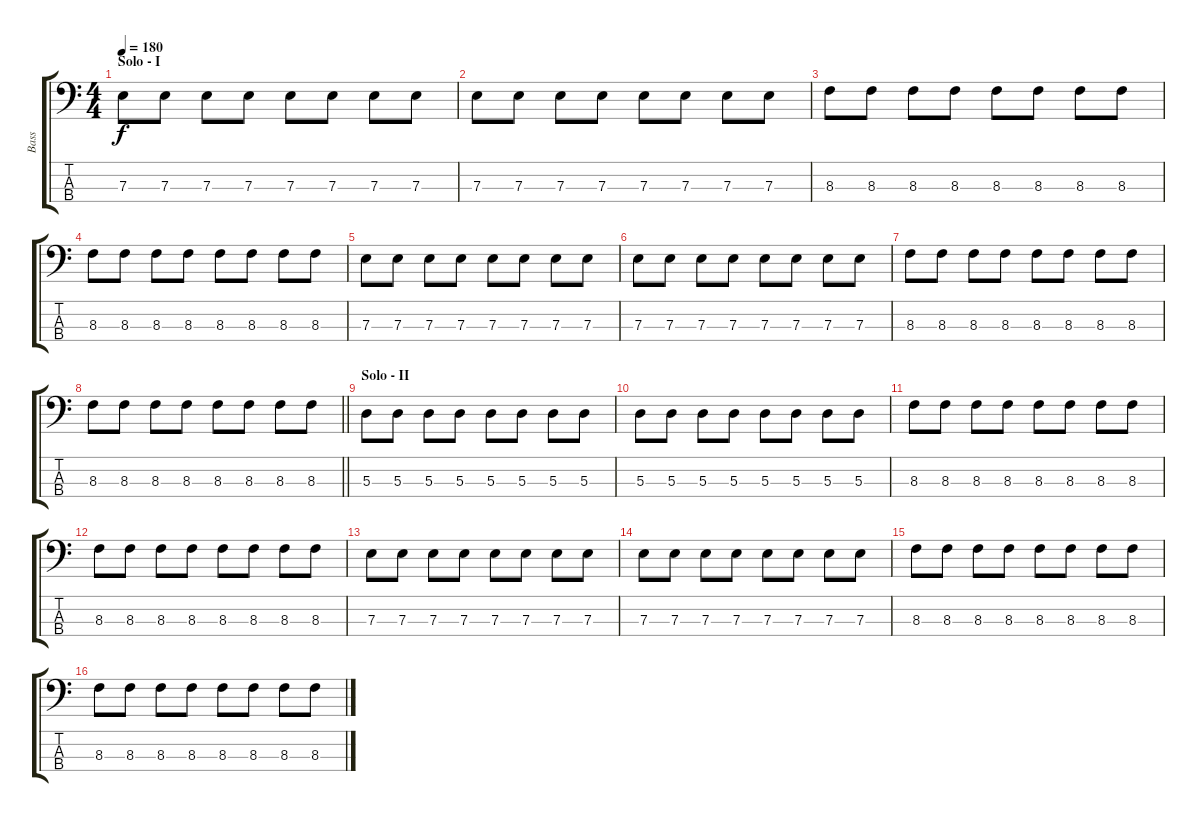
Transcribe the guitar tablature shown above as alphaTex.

\track ("Bass" "Bass") {instrument electricbasspick}
\staff {score tabs}
\tuning (G2 D2 A1 E1) {hide}
\ts (4 4)
\section ("" "Solo - I")
\tempo 180
\clef f4
\ks c
7.3.8{dy f} 7.3.8 7.3.8 7.3.8 7.3.8 7.3.8 7.3.8 7.3.8 |
7.3.8 7.3.8 7.3.8 7.3.8 7.3.8 7.3.8 7.3.8 7.3.8 |
8.3.8 8.3.8 8.3.8 8.3.8 8.3.8 8.3.8 8.3.8 8.3.8 |
8.3.8 8.3.8 8.3.8 8.3.8 8.3.8 8.3.8 8.3.8 8.3.8 |
7.3.8 7.3.8 7.3.8 7.3.8 7.3.8 7.3.8 7.3.8 7.3.8 |
7.3.8 7.3.8 7.3.8 7.3.8 7.3.8 7.3.8 7.3.8 7.3.8 |
8.3.8 8.3.8 8.3.8 8.3.8 8.3.8 8.3.8 8.3.8 8.3.8 |
\barLineRight lightlight
8.3.8 8.3.8 8.3.8 8.3.8 8.3.8 8.3.8 8.3.8 8.3.8 |
\section ("" "Solo - II")
5.3.8 5.3.8 5.3.8 5.3.8 5.3.8 5.3.8 5.3.8 5.3.8 |
5.3.8 5.3.8 5.3.8 5.3.8 5.3.8 5.3.8 5.3.8 5.3.8 |
8.3.8 8.3.8 8.3.8 8.3.8 8.3.8 8.3.8 8.3.8 8.3.8 |
8.3.8 8.3.8 8.3.8 8.3.8 8.3.8 8.3.8 8.3.8 8.3.8 |
7.3.8 7.3.8 7.3.8 7.3.8 7.3.8 7.3.8 7.3.8 7.3.8 |
7.3.8 7.3.8 7.3.8 7.3.8 7.3.8 7.3.8 7.3.8 7.3.8 |
8.3.8 8.3.8 8.3.8 8.3.8 8.3.8 8.3.8 8.3.8 8.3.8 |
8.3.8 8.3.8 8.3.8 8.3.8 8.3.8 8.3.8 8.3.8 8.3.8
